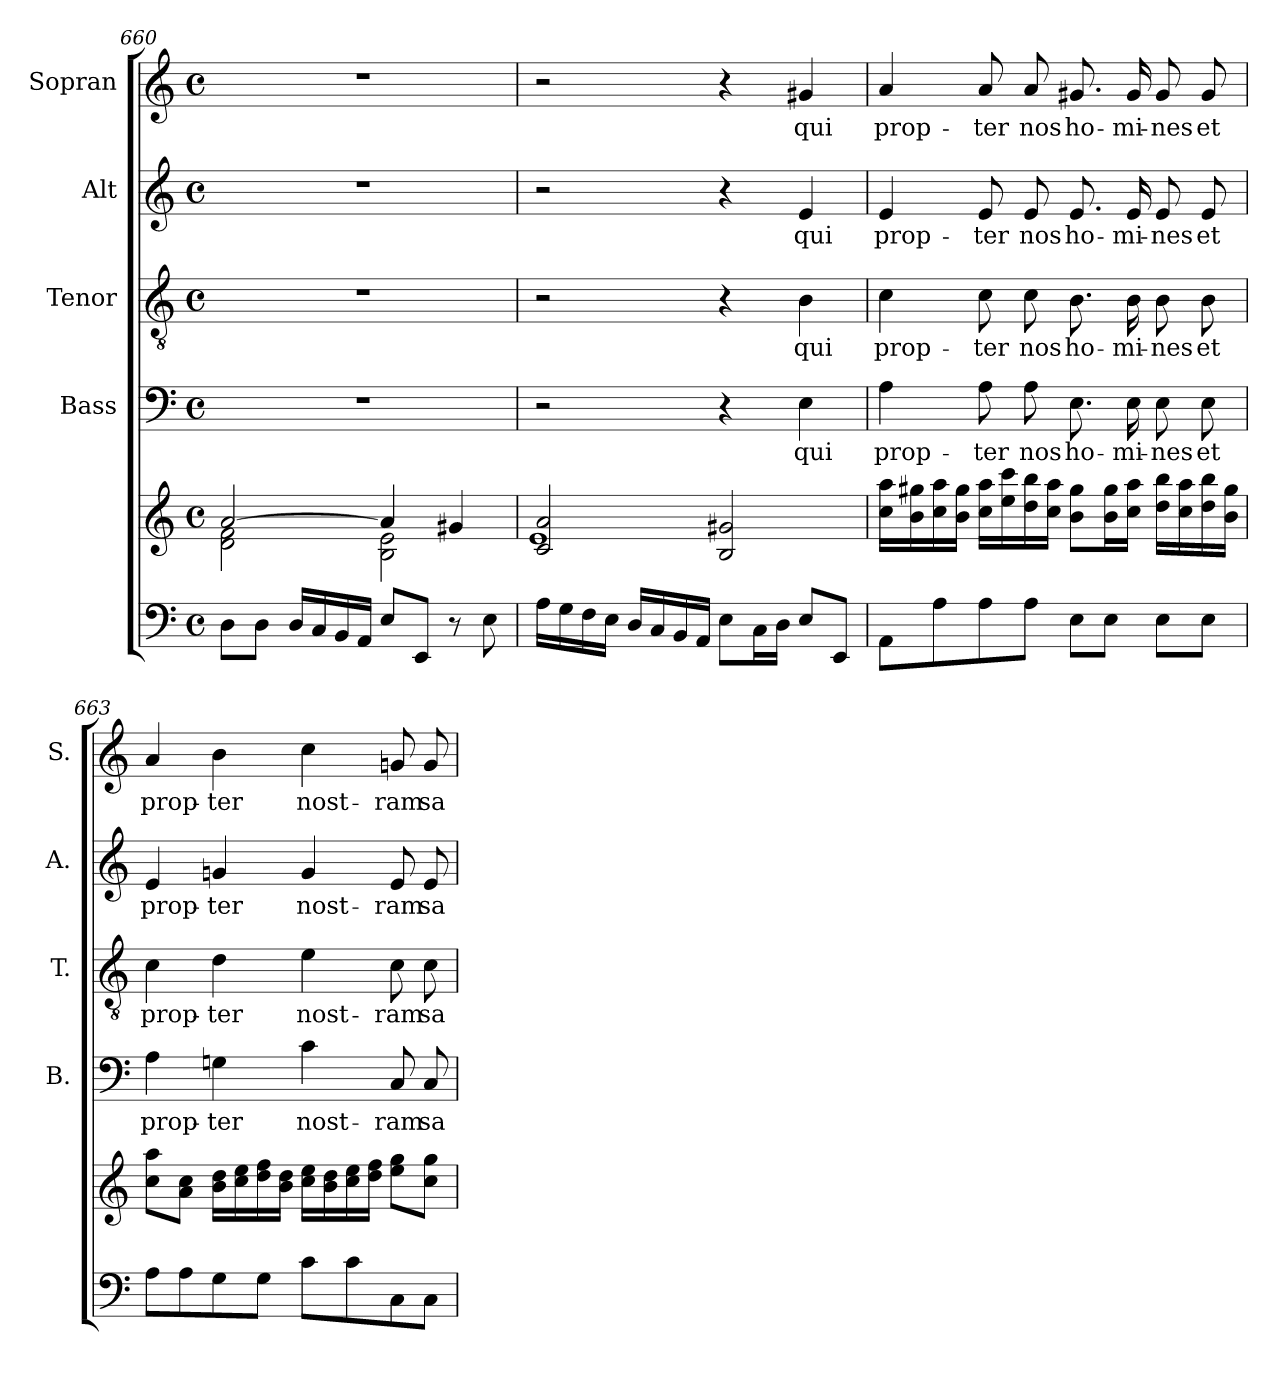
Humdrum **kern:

**kern	**kern	**kern	**text	**kern	**text	**kern	**text	**kern	**text
*part5	*part5	*part4	*part4	*part3	*part3	*part2	*part2	*part1	*part1
*staff6	*staff5	*staff4	*staff4	*staff3	*staff3	*staff2	*staff2	*staff1	*staff1
*	*	*I"Bass	*	*I"Tenor	*	*I"Alt	*	*I"Sopran	*
*	*	*I'B.	*	*I'T.	*	*I'A.	*	*I'S.	*
*clefF4	*clefG2	*clefF4	*	*clefGv2	*	*clefG2	*	*clefG2	*
*k[]	*k[]	*k[]	*	*k[]	*	*k[]	*	*k[]	*
*C:	*C:	*C:	*	*C:	*	*C:	*	*C:	*
*M4/4	*M4/4	*M4/4	*	*M4/4	*	*M4/4	*	*M4/4	*
*met(c)	*met(c)	*met(c)	*	*met(c)	*	*met(c)	*	*met(c)	*
=660	=660	=660	=660	=660	=660	=660	=660	=660	=660
*	*^	*	*	*	*	*	*	*	*
8D\L	[>2a/	2d\ 2f\	1r	.	1r	.	1r	.	1r	.
8D\J	.	.	.	.	.	.	.	.	.	.
16D/LL	.	.	.	.	.	.	.	.	.	.
16C/	.	.	.	.	.	.	.	.	.	.
16BB/	.	.	.	.	.	.	.	.	.	.
16AA/JJ	.	.	.	.	.	.	.	.	.	.
8E/L	4a/]	2B\ 2e\	.	.	.	.	.	.	.	.
8EE/J	.	.	.	.	.	.	.	.	.	.
8r	4g#X/	.	.	.	.	.	.	.	.	.
8E\	.	.	.	.	.	.	.	.	.	.
=661	=661	=661	=661	=661	=661	=661	=661	=661	=661	=661
16A\LL	2c/ 2a/	1e	2r	.	2r	.	2r	.	2r	.
16G\	.	.	.	.	.	.	.	.	.	.
16F\	.	.	.	.	.	.	.	.	.	.
16E\JJ	.	.	.	.	.	.	.	.	.	.
16D/LL	.	.	.	.	.	.	.	.	.	.
16C/	.	.	.	.	.	.	.	.	.	.
16BB/	.	.	.	.	.	.	.	.	.	.
16AA/JJ	.	.	.	.	.	.	.	.	.	.
8E\L	2B/ 2g#X/	.	4r	.	4r	.	4r	.	4r	.
16C\L	.	.	.	.	.	.	.	.	.	.
16D\JJ	.	.	.	.	.	.	.	.	.	.
!	!	!	!	!LO:LY:b	!	!LO:LY:b	!	!LO:LY:b	!	!LO:LY:b
8E/L	.	.	4E\	qui	4B\	qui	4e/	qui	4g#X/	qui
8EE/J	.	.	.	.	.	.	.	.	.	.
*	*v	*v	*	*	*	*	*	*	*	*
!!LO:LB:g=z
=662	=662	=662	=662	=662	=662	=662	=662	=662	=662
!	!	!	!LO:LY:b	!	!LO:LY:b	!	!LO:LY:b	!	!LO:LY:b
8AA\L	16cc\ 16aa\LL	4A\	prop-	4c\	prop-	4e/	prop-	4a/	prop-
.	16b\ 16gg#X\	.	.	.	.	.	.	.	.
8A\	16cc\ 16aa\	.	.	.	.	.	.	.	.
.	16b\ 16gg#\JJ	.	.	.	.	.	.	.	.
!	!	!	!LO:LY:b	!	!LO:LY:b	!	!LO:LY:b	!	!LO:LY:b
8A\	16cc\ 16aa\LL	8A\	-ter	8c\	-ter	8e/	-ter	8a/	-ter
.	16ee\ 16ccc\	.	.	.	.	.	.	.	.
!	!	!	!LO:LY:b	!	!LO:LY:b	!	!LO:LY:b	!	!LO:LY:b
8A\J	16dd\ 16bb\	8A\	nos	8c\	nos	8e/	nos	8a/	nos
.	16cc\ 16aa\JJ	.	.	.	.	.	.	.	.
!	!	!	!LO:LY:b	!	!LO:LY:b	!	!LO:LY:b	!	!LO:LY:b
8E\L	8b\ 8gg#\L	8.E\	ho-	8.B\	ho-	8.e/	ho-	8.g#X/	ho-
8E\J	16b\ 16gg#\L	.	.	.	.	.	.	.	.
!	!	!	!LO:LY:b	!	!LO:LY:b	!	!LO:LY:b	!	!LO:LY:b
.	16cc\ 16aa\JJ	16E\	-mi-	16B\	-mi-	16e/	-mi-	16g#/	-mi-
!	!	!	!LO:LY:b	!	!LO:LY:b	!	!LO:LY:b	!	!LO:LY:b
8E\L	16dd\ 16bb\LL	8E\	-nes	8B\	-nes	8e/	-nes	8g#/	-nes
.	16cc\ 16aa\	.	.	.	.	.	.	.	.
!	!	!	!LO:LY:b	!	!LO:LY:b	!	!LO:LY:b	!	!LO:LY:b
8E\J	16dd\ 16bb\	8E\	et	8B\	et	8e/	et	8g#/	et
.	16b\ 16gg#\JJ	.	.	.	.	.	.	.	.
=663	=663	=663	=663	=663	=663	=663	=663	=663	=663
!	!	!	!LO:LY:b	!	!LO:LY:b	!	!LO:LY:b	!	!LO:LY:b
8A\L	8cc\ 8aa\L	4A\	prop-	4c\	prop-	4e/	prop-	4a/	prop-
8A\	8a\ 8cc\J	.	.	.	.	.	.	.	.
!	!	!	!LO:LY:b	!	!LO:LY:b	!	!LO:LY:b	!	!LO:LY:b
8G\	16b\ 16dd\LL	4Gn\	-ter	4d\	-ter	4gn/	-ter	4b\	-ter
.	16cc\ 16ee\	.	.	.	.	.	.	.	.
8G\J	16dd\ 16ff\	.	.	.	.	.	.	.	.
.	16b\ 16dd\JJ	.	.	.	.	.	.	.	.
!	!	!	!LO:LY:b	!	!LO:LY:b	!	!LO:LY:b	!	!LO:LY:b
8c\L	16cc\ 16ee\LL	4c\	nost-	4e\	nost-	4g/	nost-	4cc\	nost-
.	16b\ 16dd\	.	.	.	.	.	.	.	.
8c\	16cc\ 16ee\	.	.	.	.	.	.	.	.
.	16dd\ 16ff\JJ	.	.	.	.	.	.	.	.
!	!	!	!LO:LY:b	!	!LO:LY:b	!	!LO:LY:b	!	!LO:LY:b
8C\	8ee\ 8gg\L	8C/	-ram	8c\	-ram	8e/	-ram	8gn/	-ram
!	!	!	!LO:LY:b	!	!LO:LY:b	!	!LO:LY:b	!	!LO:LY:b
8C\J	8cc\ 8gg\J	8C/	sa-	8c\	sa-	8e/	sa-	8g/	sa-
=	=	=	=	=	=	=	=	=	=
*-	*-	*-	*-	*-	*-	*-	*-	*-	*-
